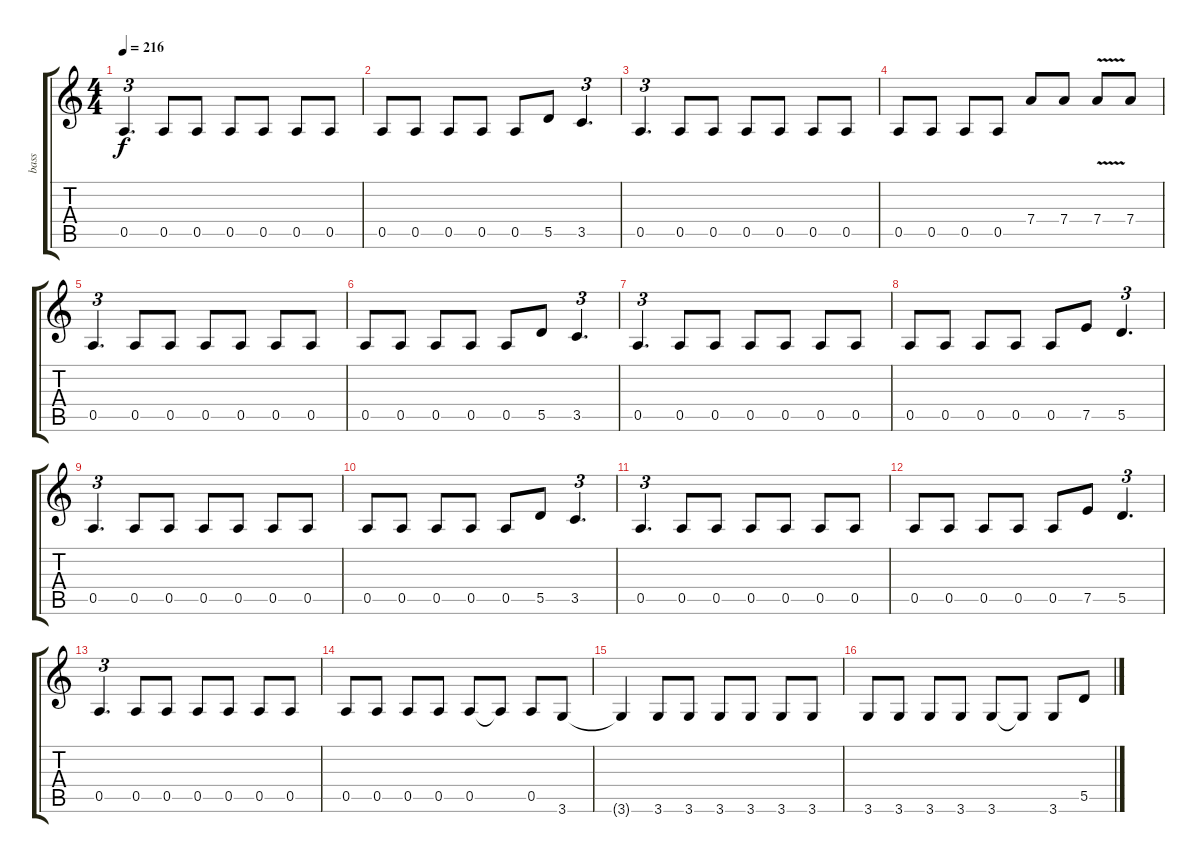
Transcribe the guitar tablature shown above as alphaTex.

\track ("bass" "bass") {instrument electricbassfinger}
\staff {score tabs}
\tuning (E4 B3 G3 D3 A2 E2) {hide}
\ts (4 4)
\tempo 216
\clef g2
\ks c
0.5.4{d tu (3 2) dy f} 0.5.8 0.5.8 0.5.8 0.5.8 0.5.8 0.5.8 |
0.5.8 0.5.8 0.5.8 0.5.8 0.5.8 5.5.8 3.5.4{d tu (3 2)} |
0.5.4{d tu (3 2)} 0.5.8 0.5.8 0.5.8 0.5.8 0.5.8 0.5.8 |
0.5.8 0.5.8 0.5.8 0.5.8 7.4.8 7.4.8 7.4{v}.8 7.4.8 |
0.5.4{d tu (3 2)} 0.5.8 0.5.8 0.5.8 0.5.8 0.5.8 0.5.8 |
0.5.8 0.5.8 0.5.8 0.5.8 0.5.8 5.5.8 3.5.4{d tu (3 2)} |
0.5.4{d tu (3 2)} 0.5.8 0.5.8 0.5.8 0.5.8 0.5.8 0.5.8 |
0.5.8 0.5.8 0.5.8 0.5.8 0.5.8 7.5.8 5.5.4{d tu (3 2)} |
0.5.4{d tu (3 2)} 0.5.8 0.5.8 0.5.8 0.5.8 0.5.8 0.5.8 |
0.5.8 0.5.8 0.5.8 0.5.8 0.5.8 5.5.8 3.5.4{d tu (3 2)} |
0.5.4{d tu (3 2)} 0.5.8 0.5.8 0.5.8 0.5.8 0.5.8 0.5.8 |
0.5.8 0.5.8 0.5.8 0.5.8 0.5.8 7.5.8 5.5.4{d tu (3 2)} |
0.5.4{d tu (3 2)} 0.5.8 0.5.8 0.5.8 0.5.8 0.5.8 0.5.8 |
0.5.8 0.5.8 0.5.8 0.5.8 0.5.8 0.5{t}.8 0.5.8 3.6.8 |
3.6{t}.4 3.6.8 3.6.8 3.6.8 3.6.8 3.6.8 3.6.8 |
3.6.8 3.6.8 3.6.8 3.6.8 3.6.8 3.6{t}.8 3.6.8 5.5.8
